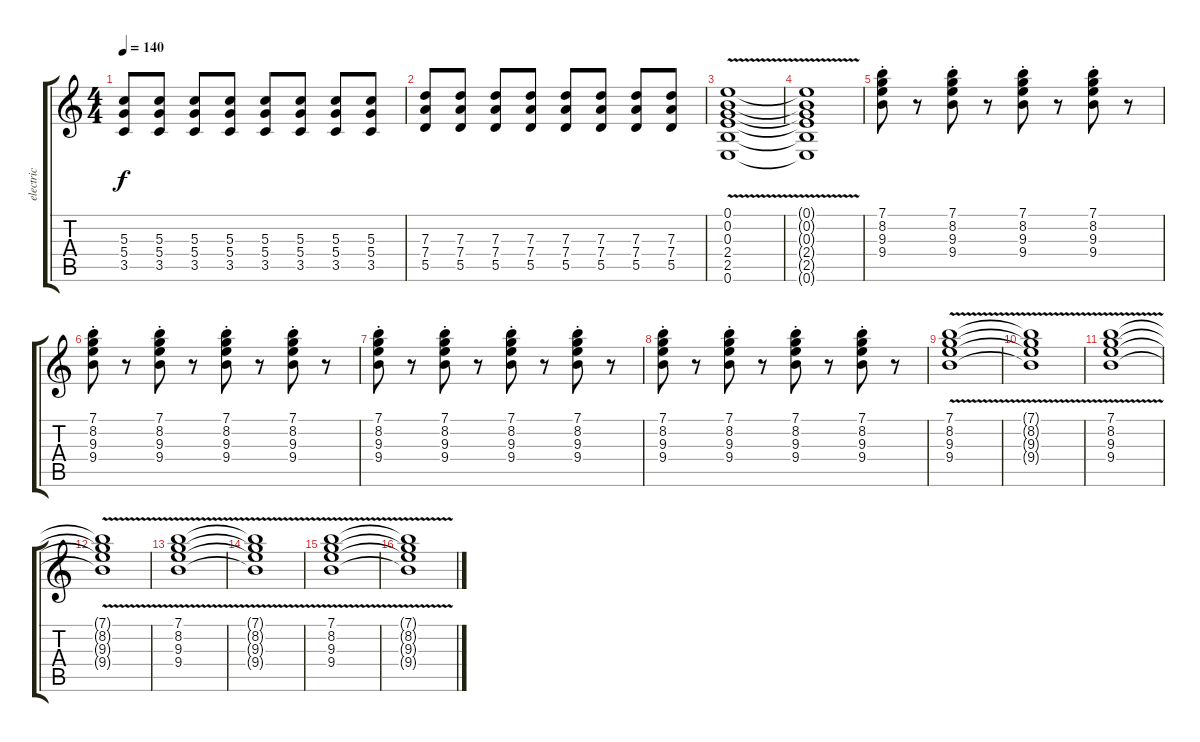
\track ("electric " "electric ") {instrument electricguitarclean}
\staff {score tabs}
\tuning (E4 B3 G3 D3 A2 E2) {hide}
\ts (4 4)
\tempo 140
\clef g2
\ks c
(5.3 5.4 3.5).8{dy f} (5.3 5.4 3.5).8 (5.3 5.4 3.5).8 (5.3 5.4 3.5).8 (5.3 5.4 3.5).8 (5.3 5.4 3.5).8 (5.3 5.4 3.5).8 (5.3 5.4 3.5).8 |
(7.3 7.4 5.5).8 (7.3 7.4 5.5).8 (7.3 7.4 5.5).8 (7.3 7.4 5.5).8 (7.3 7.4 5.5).8 (7.3 7.4 5.5).8 (7.3 7.4 5.5).8 (7.3 7.4 5.5).8 |
(0.1{v} 0.2 0.3 2.4 2.5 0.6).1 |
(0.1{v t} 0.2{t} 0.3{t} 2.4{t} 2.5{t} 0.6{t}).1 |
(7.1 8.2 9.3 9.4{st}).8 r.8 (7.1 8.2 9.3 9.4{st}).8 r.8 (7.1{st} 8.2 9.3 9.4).8 r.8 (7.1 8.2 9.3 9.4{st}).8 r.8 |
(7.1 8.2 9.3 9.4{st}).8 r.8 (7.1 8.2 9.3 9.4{st}).8 r.8 (7.1{st} 8.2 9.3 9.4).8 r.8 (7.1 8.2 9.3 9.4{st}).8 r.8 |
(7.1 8.2 9.3 9.4{st}).8 r.8 (7.1 8.2 9.3 9.4{st}).8 r.8 (7.1{st} 8.2 9.3 9.4).8 r.8 (7.1 8.2 9.3 9.4{st}).8 r.8 |
(7.1 8.2 9.3 9.4{st}).8 r.8 (7.1 8.2 9.3 9.4{st}).8 r.8 (7.1{st} 8.2 9.3 9.4).8 r.8 (7.1 8.2 9.3 9.4{st}).8 r.8 |
(7.1 8.2 9.3 9.4{v}).1 |
(7.1{t} 8.2{t} 9.3{t} 9.4{v t}).1 |
(7.1{v} 8.2 9.3 9.4).1 |
(7.1{t} 8.2{t} 9.3{t} 9.4{v t}).1 |
(7.1 8.2 9.3 9.4{v}).1 |
(7.1{t} 8.2{t} 9.3{t} 9.4{v t}).1 |
(7.1{v} 8.2 9.3 9.4).1 |
(7.1{t} 8.2{t} 9.3{t} 9.4{v t}).1
